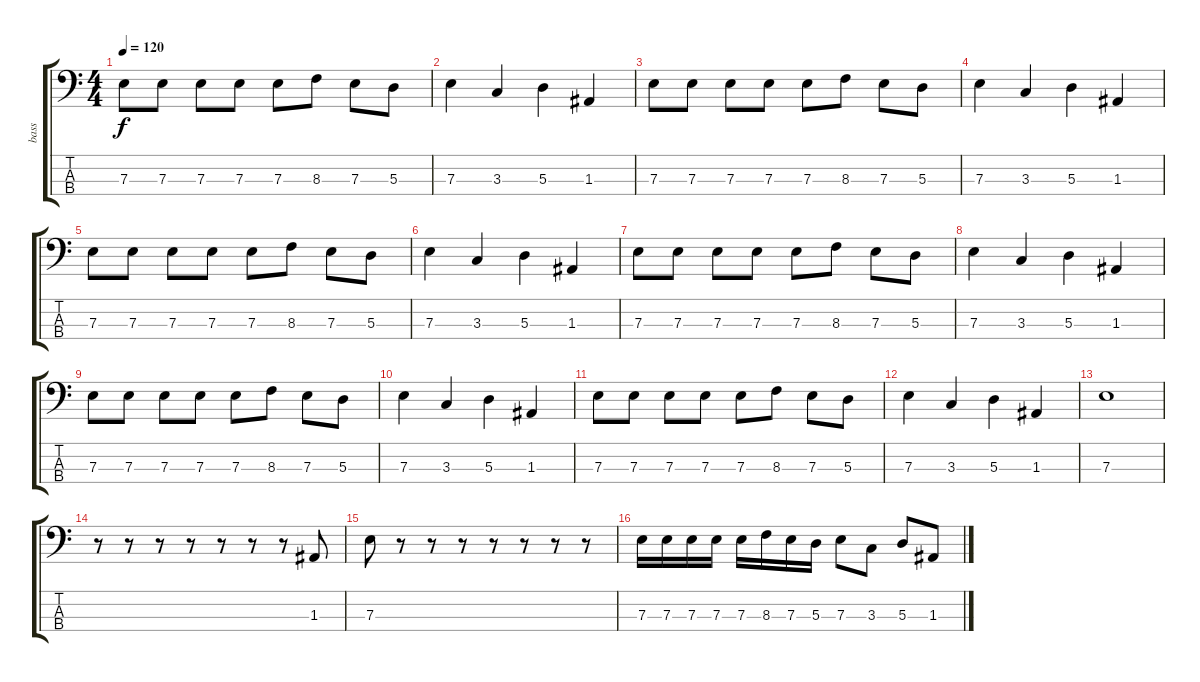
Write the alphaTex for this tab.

\track ("bass" "bass") {instrument electricbasspick}
\staff {score tabs}
\tuning (G2 D2 A1 E1) {hide}
\ts (4 4)
\tempo 120
\clef f4
\ks c
7.3.8{dy f instrument electricbasspick} 7.3.8 7.3.8 7.3.8 7.3.8 8.3.8 7.3.8 5.3.8 |
7.3.4 3.3.4 5.3.4 1.3.4 |
7.3.8 7.3.8 7.3.8 7.3.8 7.3.8 8.3.8 7.3.8 5.3.8 |
7.3.4 3.3.4 5.3.4 1.3.4 |
7.3.8 7.3.8 7.3.8 7.3.8 7.3.8 8.3.8 7.3.8 5.3.8 |
7.3.4 3.3.4 5.3.4 1.3.4 |
7.3.8 7.3.8 7.3.8 7.3.8 7.3.8 8.3.8 7.3.8 5.3.8 |
7.3.4 3.3.4 5.3.4 1.3.4 |
7.3.8 7.3.8 7.3.8 7.3.8 7.3.8 8.3.8 7.3.8 5.3.8 |
7.3.4 3.3.4 5.3.4 1.3.4 |
7.3.8 7.3.8 7.3.8 7.3.8 7.3.8 8.3.8 7.3.8 5.3.8 |
7.3.4 3.3.4 5.3.4 1.3.4 |
7.3.1 |
r.8 r.8 r.8 r.8 r.8 r.8 r.8 1.3.8 |
7.3.8 r.8 r.8 r.8 r.8 r.8 r.8 r.8 |
7.3.16 7.3.16 7.3.16 7.3.16 7.3.16 8.3.16 7.3.16 5.3.16 7.3.8 3.3.8 5.3.8 1.3.8
